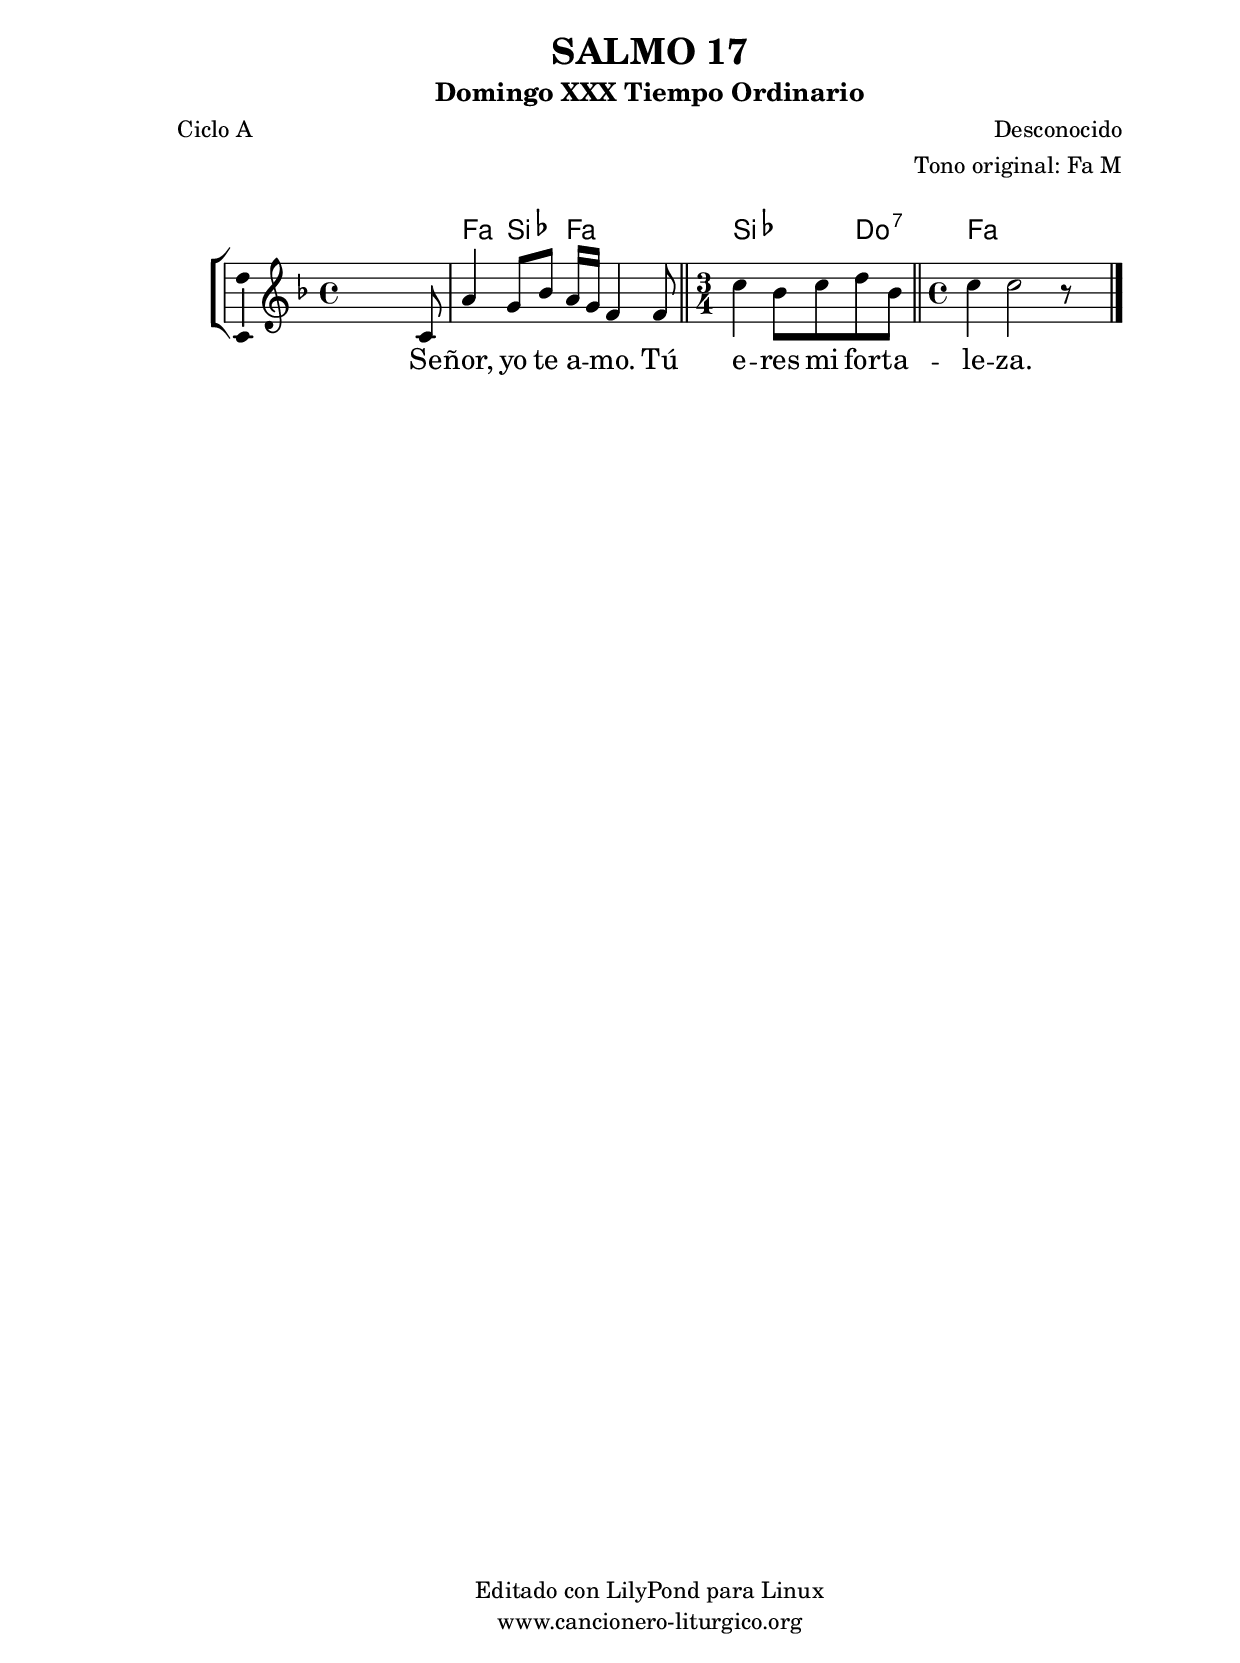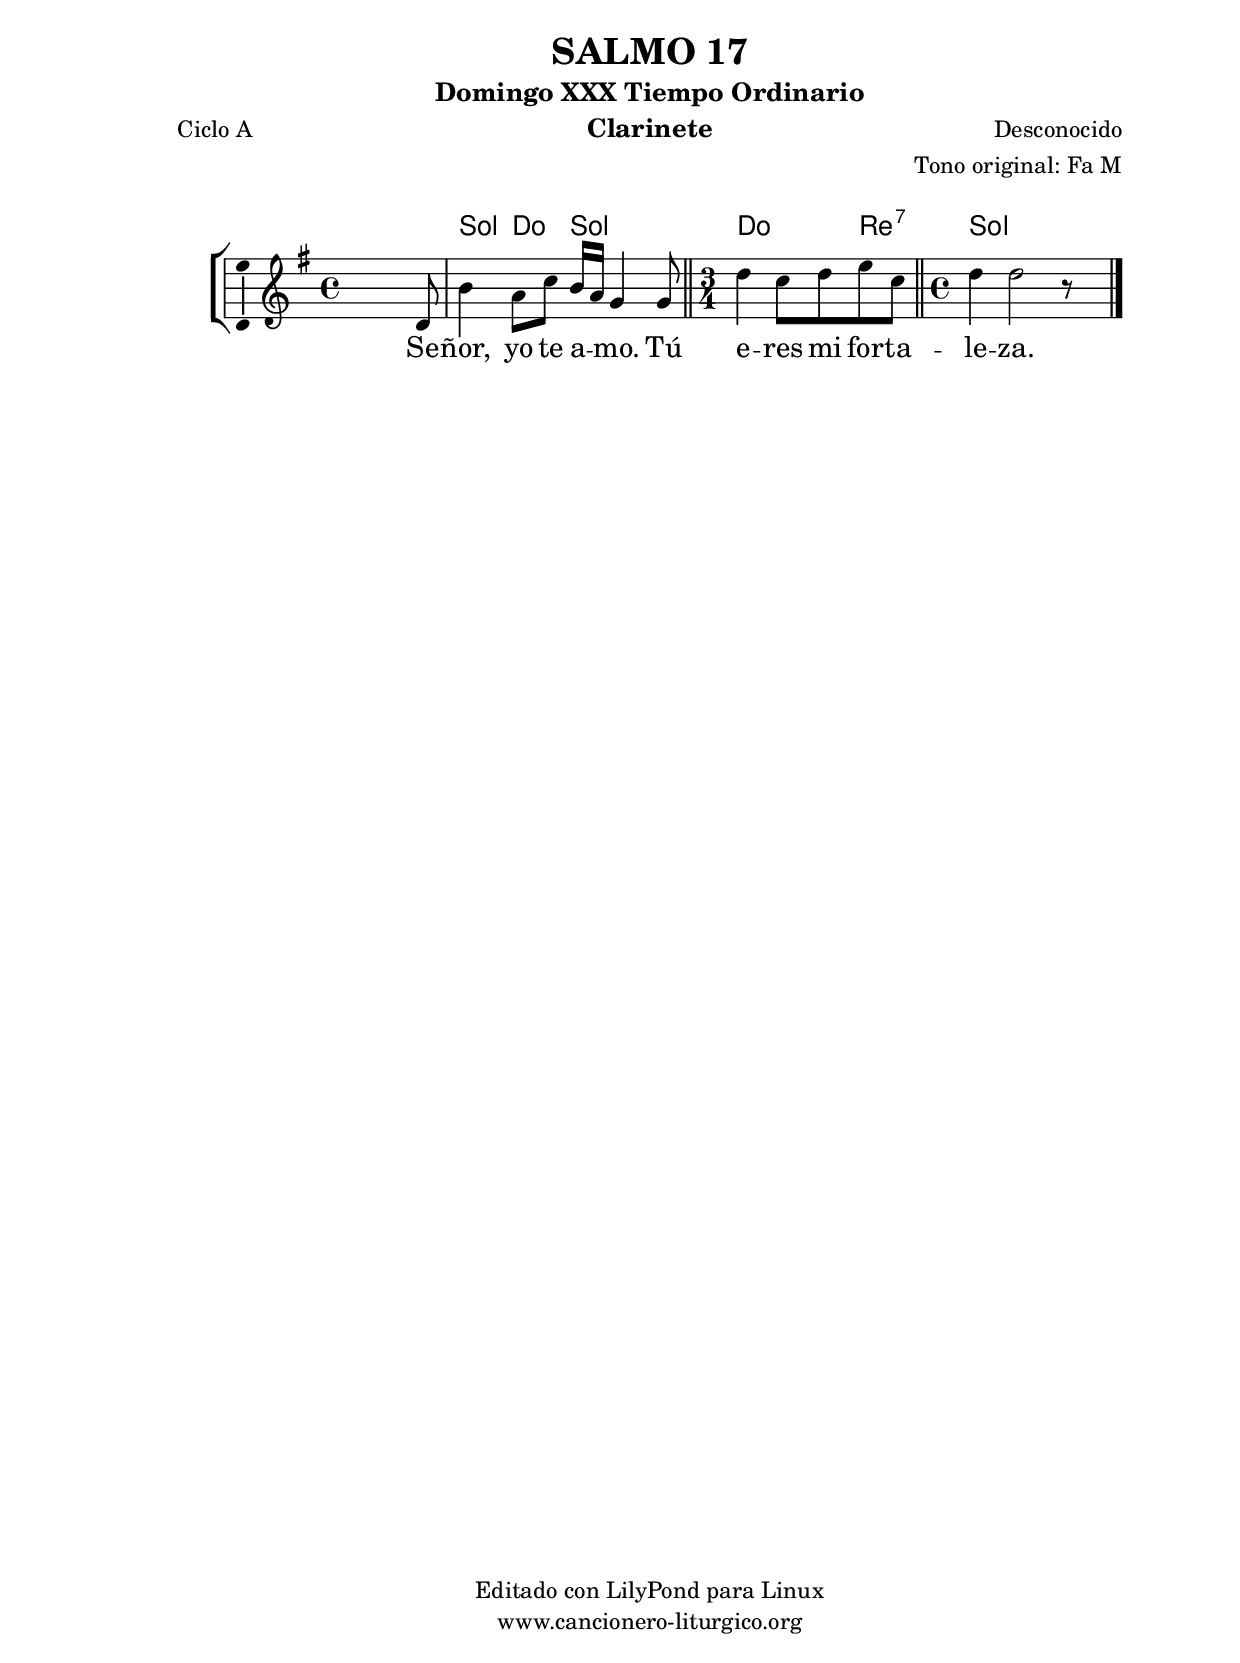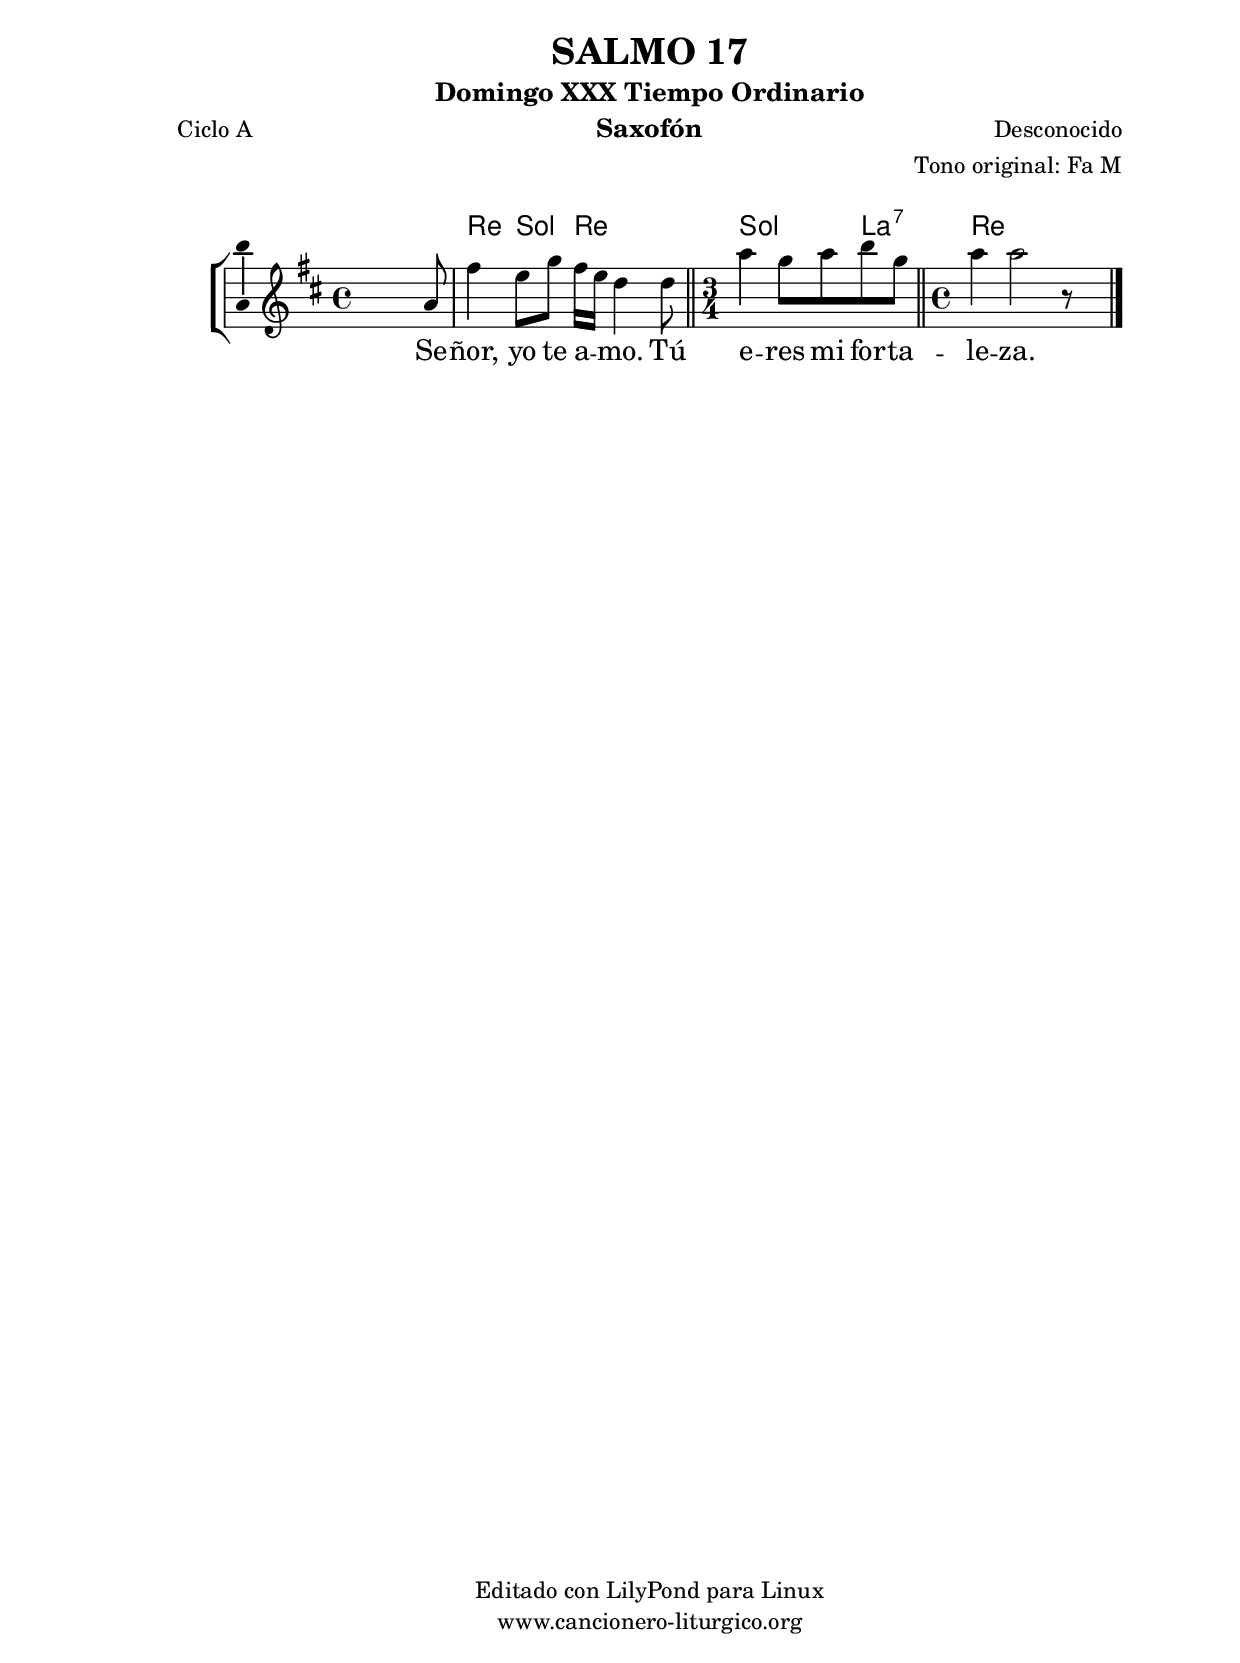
%
%para convertir .midi en .wav:
%timidity filename.midi -Ow -o finename.wav
%
%
%Para convertir de .wav a .mp3:
%lame -h -m j filename.wav
%
%
%para escuchar el midi:
%timidity nombrefichero.midi
%


%versión de lilypond para la que se ha escrito esta partitura:
\version "2.16.0"

	%Tamaño papel
	#(set-default-paper-size "a4")
	%Tamaño partitura
	#(set-global-staff-size 20)
	%No responde al pulsar sobre una nota
	#(ly:set-option 'point-and-click #f)

%parámetros del encabezamiento:
\header {
	title = "SALMO 17"
	subtitle = "Domingo XXX Tiempo Ordinario"
	composer = "Desconocido"
	poet = "Ciclo A"
	meter = ""
	arranger = "Tono original: Fa M"
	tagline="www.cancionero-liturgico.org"
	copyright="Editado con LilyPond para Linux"
	tiempo = "Ordinario"
	usos = "Salmo"
	letra = "Señor, yo te amo. Tú eres mi fortaleza."
	}

%parámetros asociados al papel:
\paper  {
	oddHeaderMarkup = \markup {\fill-line { \on-the-fly #not-first-page \fromproperty #'header:title \on-the-fly #not-first-page \fromproperty #'header:composer }}
	evenHeaderMarkup = \markup {\fill-line { \fromproperty #'header:composer \fromproperty #'header:title }}
	#(set-paper-size "a4")
	print-page-number = ##f
	first-page-number = 1
	print-first-page-number = ##f
%	head-separation = 3.0 \cm
	top-margin = 2.0 \cm
	bottom-margin = 0.5\cm
%%%	bottom-margin = -1.0\cm
	left-margin = 3.0 \cm
	line-width = 16.0 \cm 
	indent = 8\mm
	interscoreline = 2.\mm
	between-system-space = 15\mm
%	para que las partituras no llenen la hoja:
	ragged-bottom = ##t
%	idem para la última hoja:
	ragged-last-bottom = ##f
%	para que las partituras llenen el ancho del papel:
	ragged-last = ##f
	after-title-space = 2.5 \cm
%page-count=1
%system-count=8

	%Flexible Vertical Spacing
%	markup-markup-spacing =
%	#'((basic-distance . 15) (minimum-distance . 15) (padding . 3))
	markup-system-spacing =
	#'((basic-distance . 15) (minimum-distance . 15) (padding . 3))
	system-system-spacing =
	#'((basic-distance . 15) (minimum-distance . 15) (padding . 3))
	score-system-spacing =
	#'((basic-distance . 15) (minimum-distance . 15) (padding . 5))
%	top-system-spacing = % header
%	#'((basic-distance . 8) (minimum-distance . 0) (padding . 3))
%	top-markup-spacing =
%	#'((basic-distance . 20) (minimum-distance . 20) (padding . 3))
	last-bottom-spacing = % footer
	#'((basic-distance . 5) (minimum-distance . 5) (padding . 3))
%	score-markup-spacing =
%	#'((basic-distance . 16) (minimum-distance . 13) (padding . 3))

	}


%parámetros que afectan a toda la partitura:
global =  {
	%clave de sol (G):
	\clef G
	%armadura:
%	\transpose ees f
	\key f \major
	\tempo 4=100
	\set Score.tempoHideNote = ##t
	}


acordes = {
	\italianChords
	\chordmode {
%	\transpose ees f
{

s1
f4 bes f2 bes c4:7 f1

	}
	}
}

melodia = 
%	\transpose ees f
{
	\relative c'{

\time 4/4
s2 s4 s8 c8
a'4 g8 bes a16 g f4 f8
\bar "||"
\time 3/4
c'4 bes8 c d bes
\bar "||"
\time 4/4
c4 c2 r8 s8

	\bar "|."
	}
	}


texto = \lyricmode {
Se -- ñor, yo te a -- _ mo. Tú e -- res mi for -- ta -- le -- za.
	}


acordesStaff = \context ChordNames = acordesStaff <<
	\set chordChanges = ##t
	\acordes
	>>


vozStaff = \context Voice = vozStaff
\with {\consists "Ambitus_engraver"}
<<
%	\set Staff.instrumentName = ""
%	\set Staff.shortInstrumentName = ""
%	\set Staff.midiInstrument = #"clarinet"
%	\set Staff.midiInstrument = #"cello"
%	\set Staff.midiInstrument = #"flute"
	\set Staff.midiInstrument = #"electric guitar (jazz)"
%	\set Staff.midiInstrument = #"english horn"
%	\set Staff.midiInstrument = #"violin"
%	\set Staff.midiInstrument = #"glockenspiel"
	\set Staff.midiMinimumVolume = #0.7
	\set Staff.midiMaximumVolume = #0.9
	\global
	\melodia
	>>


textoStaff = \context Lyrics = textoStaff <<
	\lyricsto vozStaff \texto
	>>

\book {
	\score {
		\context ChoirStaff {
			\override StaffGroup.SystemStartBracket #'collapse-height = #1
			\override Score.SystemStartBar #'collapse-height = #1
			<<
			\acordesStaff
			\vozStaff
			\textoStaff
			>>
			}
		\layout {
	    		\context {
				\Lyrics
				\override LyricText #'font-size = #2
				}
	   		 \context {
				\Score
				%fontSize = #3
				\override StaffSymbol #'staff-space = #(magstep +3)
				%\override Beam #'thickness = #0.55
				%\override SpacingSpanner #'spacing-increment = #1.0
				%\override Slur #'height-limit = #1.5
				}
			}
		}
	\score {
		\unfoldRepeats
		\context ChoirStaff {
			<<
			\acordesStaff
			\vozStaff
			>>
			}
		\midi {
	  		\context {
	  			\Score
				tempoWholesPerMinute = #(ly:make-moment 70 4)
				}
			}
		}
	}

%Partitura para clarinete
#(define output-suffix "C")
\book {
	\header{
		instrument = "Clarinete"
		}
	\score {
		\context ChoirStaff {
			\override StaffGroup.SystemStartBracket #'collapse-height = #1
			\override Score.SystemStartBar #'collapse-height = #1
\transpose c d
			<<
			\acordesStaff
			\vozStaff
			\textoStaff
			>>
			}
		\layout {
	    		\context {
				\Lyrics
				\override LyricText #'font-size = #2
				}
	   		 \context {
				\Score
				%fontSize = #3
				\override StaffSymbol #'staff-space = #(magstep +3)
				%\override Beam #'thickness = #0.55
				%\override SpacingSpanner #'spacing-increment = #1.0
				%\override Slur #'height-limit = #1.5
				}
			}
		}
	}

%Partitura para saxofón
#(define output-suffix "S")
\book {
	\header{
		instrument = "Saxofón"
		}
	\score {
		\context ChoirStaff {
			\override StaffGroup.SystemStartBracket #'collapse-height = #1
			\override Score.SystemStartBar #'collapse-height = #1
\transpose c a
			<<
			\acordesStaff
			\vozStaff
			\textoStaff
			>>
			}
		\layout {
	    		\context {
				\Lyrics
				\override LyricText #'font-size = #2
				}
	   		 \context {
				\Score
				%fontSize = #3
				\override StaffSymbol #'staff-space = #(magstep +3)
				%\override Beam #'thickness = #0.55
				%\override SpacingSpanner #'spacing-increment = #1.0
				%\override Slur #'height-limit = #1.5
				}
			}
		}
	}

